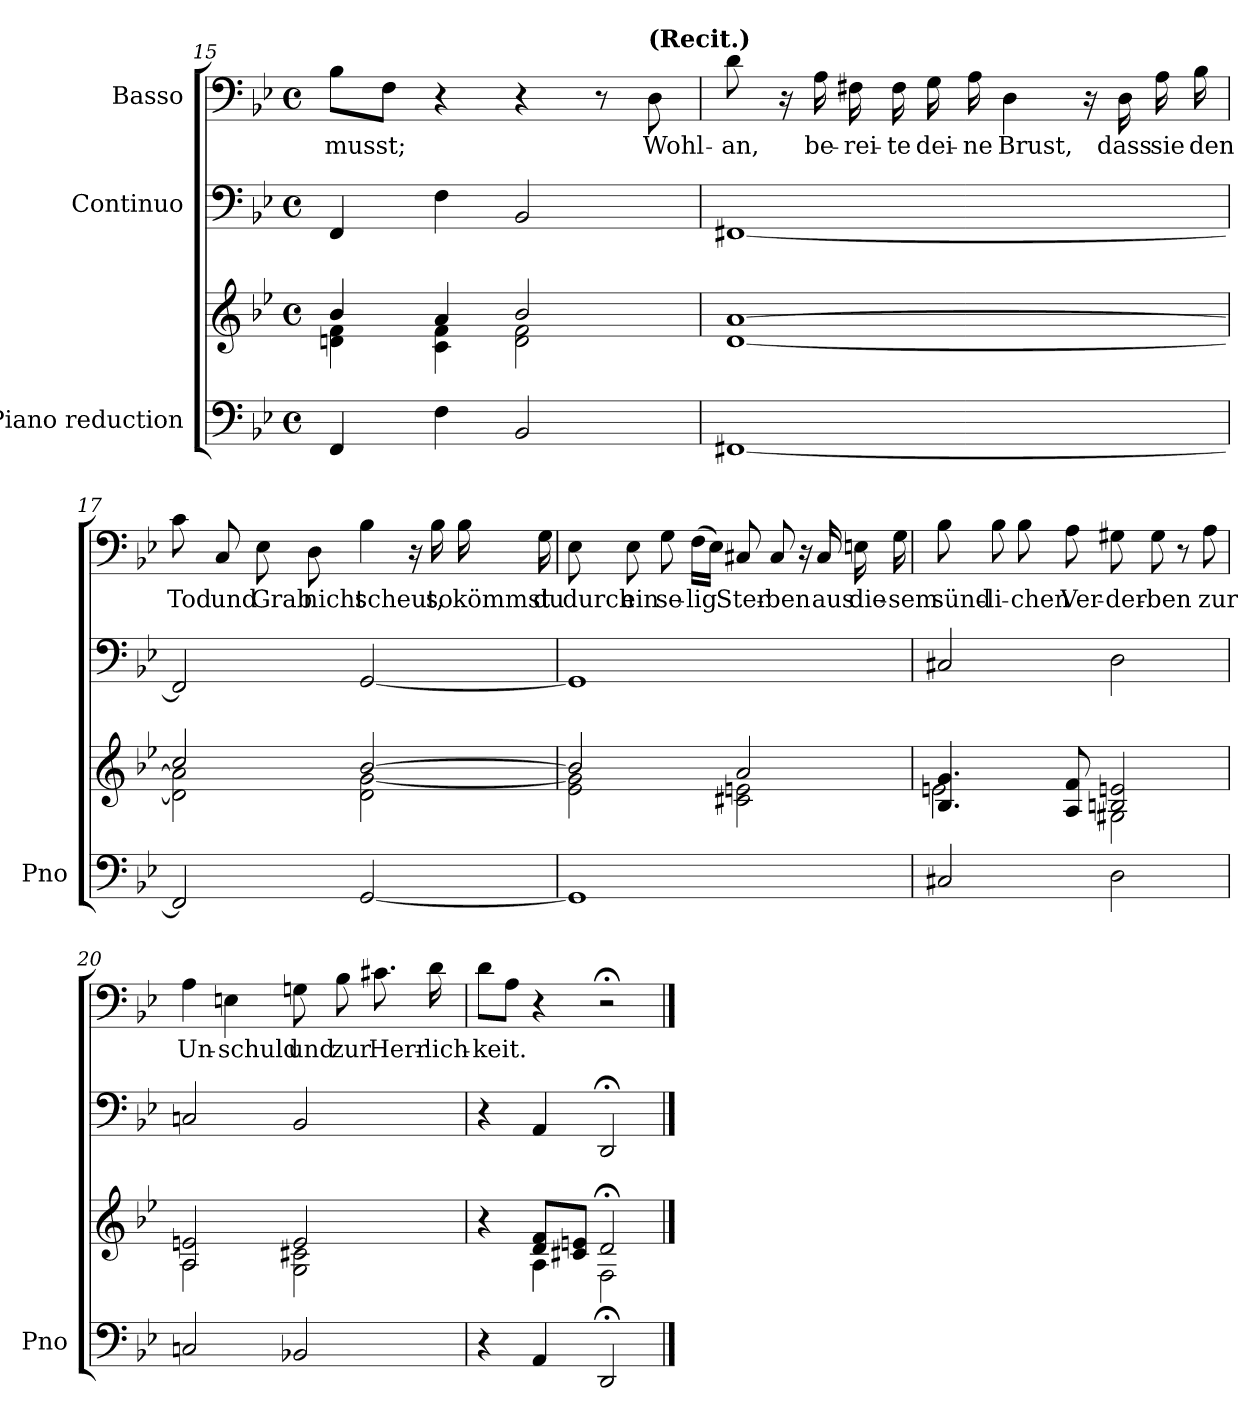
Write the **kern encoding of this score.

**kern	**kern	**kern	**kern	**text
*part3	*part3	*part2	*part1	*part1
*staff4	*staff3	*staff2	*staff1	*staff1
*I"Piano reduction	*	*I"Continuo	*I"Basso	*
*I'Pno	*	*	*	*
*clefF4	*clefG2	*clefF4	*clefF4	*
*k[b-e-]	*k[b-e-]	*k[b-e-]	*k[b-e-]	*
*M4/4	*M4/4	*M4/4	*M4/4	*
*met(c)	*met(c)	*met(c)	*met(c)	*
=15	=15	=15	=15	=15
*	*^	*	*	*
!	!	!	!	!	!LO:LY:b
4FF/	4b-/	4dn\ 4f\	4FF/	8B-\L	musst;
.	.	.	.	8F\J	.
4F\	4a/	4c\ 4f\	4F\	4r	.
2BB-/	2b-/	2d\ 2f\	2BB-/	4r	.
.	.	.	.	8r	.
!	!	!	!	!LO:TX:a:B:t=(Recit.)	!
!	!	!	!	!	!LO:LY:b
.	.	.	.	8D\	Wohl-
=16	=16	=16	=16	=16	=16
!	!	!	!	!	!LO:LY:b
[1FF#X	[1a	[1d	[1FF#X	8d\	-an,
.	.	.	.	16r	.
!	!	!	!	!	!LO:LY:b
.	.	.	.	16A\	be-
!	!	!	!	!	!LO:LY:b
.	.	.	.	16F#X\	-rei-
!	!	!	!	!	!LO:LY:b
.	.	.	.	16F#\	-te
!	!	!	!	!	!LO:LY:b
.	.	.	.	16G\	dei-
!	!	!	!	!	!LO:LY:b
.	.	.	.	16A\	-ne
!	!	!	!	!	!LO:LY:b
.	.	.	.	4D\	Brust,
.	.	.	.	16r	.
!	!	!	!	!	!LO:LY:b
.	.	.	.	16D\	dass
!	!	!	!	!	!LO:LY:b
.	.	.	.	16A\	sie
!	!	!	!	!	!LO:LY:b
.	.	.	.	16B-\	den
=17	=17	=17	=17	=17	=17
!	!	!	!	!	!LO:LY:b
2FF#/]	2cc/	2d\] 2a\]	2FF#/]	8c\	Tod
!	!	!	!	!	!LO:LY:b
.	.	.	.	8C/	und
!	!	!	!	!	!LO:LY:b
.	.	.	.	8E-\	Grab
!	!	!	!	!	!LO:LY:b
.	.	.	.	8D\	nicht
!	!	!	!	!	!LO:LY:b
[2GG/	[2b-/	2d\ [>2g\	[2GG/	4B-\	scheut,
.	.	.	.	16r	.
!	!	!	!	!	!LO:LY:b
.	.	.	.	16B-\	so
!	!	!	!	!	!LO:LY:b
.	.	.	.	16B-\	kömmst
!	!	!	!	!	!LO:LY:b
.	.	.	.	16G\	du
!!LO:PB:g=z
=18	=18	=18	=18	=18	=18
!	!	!	!	!	!LO:LY:b
1GG]	2b-/]	2e-\ 2g\]	1GG]	8E-\	durch
!	!	!	!	!	!LO:LY:b
.	.	.	.	8E-\	ein
!	!	!	!	!	!LO:LY:b
.	.	.	.	8G\	se-
!	!	!	!	!	!LO:LY:b
.	.	.	.	(16F\LL	-lig
.	.	.	.	16E-\JJ)	.
!	!	!	!	!	!LO:LY:b
.	2a/	2c#X\ 2en\	.	8C#X/	Ster-
!	!	!	!	!	!LO:LY:b
.	.	.	.	8C#/	-ben
.	.	.	.	16r	.
!	!	!	!	!	!LO:LY:b
.	.	.	.	16C#/	aus
!	!	!	!	!	!LO:LY:b
.	.	.	.	16En\	die-
!	!	!	!	!	!LO:LY:b
.	.	.	.	16G\	-sem
=19	=19	=19	=19	=19	=19
!	!	!	!	!	!LO:LY:b
2C#X/	4.B-/ 4.g/	2en\	2C#X/	8B-\	sünd-
!	!	!	!	!	!LO:LY:b
.	.	.	.	8B-\	-li-
!	!	!	!	!	!LO:LY:b
.	.	.	.	8B-\	-chen
!	!	!	!	!	!LO:LY:b
.	8A/ 8f/	.	.	8A\	Ver-
!	!	!	!	!	!LO:LY:b
2D\	2Bn/ 2en/	2G#X\	2D\	8G#X\	-der-
!	!	!	!	!	!LO:LY:b
.	.	.	.	8G#\	-ben
.	.	.	.	8r	.
!	!	!	!	!	!LO:LY:b
.	.	.	.	8A\	zur
=20	=20	=20	=20	=20	=20
!	!	!	!	!	!LO:LY:b
2Cn/	2A/ 2en/	2A\	2Cn/	4A\	Un-
!	!	!	!	!	!LO:LY:b
.	.	.	.	4En\	-schuld
!	!	!	!	!	!LO:LY:b
2BB-X/	2e/	2G\ 2c#X\	2BB-/	8Gn\	und
!	!	!	!	!	!LO:LY:b
.	.	.	.	8B-\	zur
!	!	!	!	!	!LO:LY:b
.	.	.	.	8.c#X\	Herr-
!	!	!	!	!	!LO:LY:b
.	.	.	.	16d\	-lich-
=21	=21	=21	=21	=21	=21
!	!	!	!	!	!LO:LY:b
4r	4r	4ryy	4r	8d\L	-keit.
.	.	.	.	8A\J	.
4AA/	8d/ 8f/L	4A\	4AA/	4r	.
.	8c#X/ 8en/J	.	.	.	.
2DD;/	2d;</	2F\	2DD;</	2r;<	.
*	*v	*v	*	*	*
==	==	==	==	==
*-	*-	*-	*-	*-
